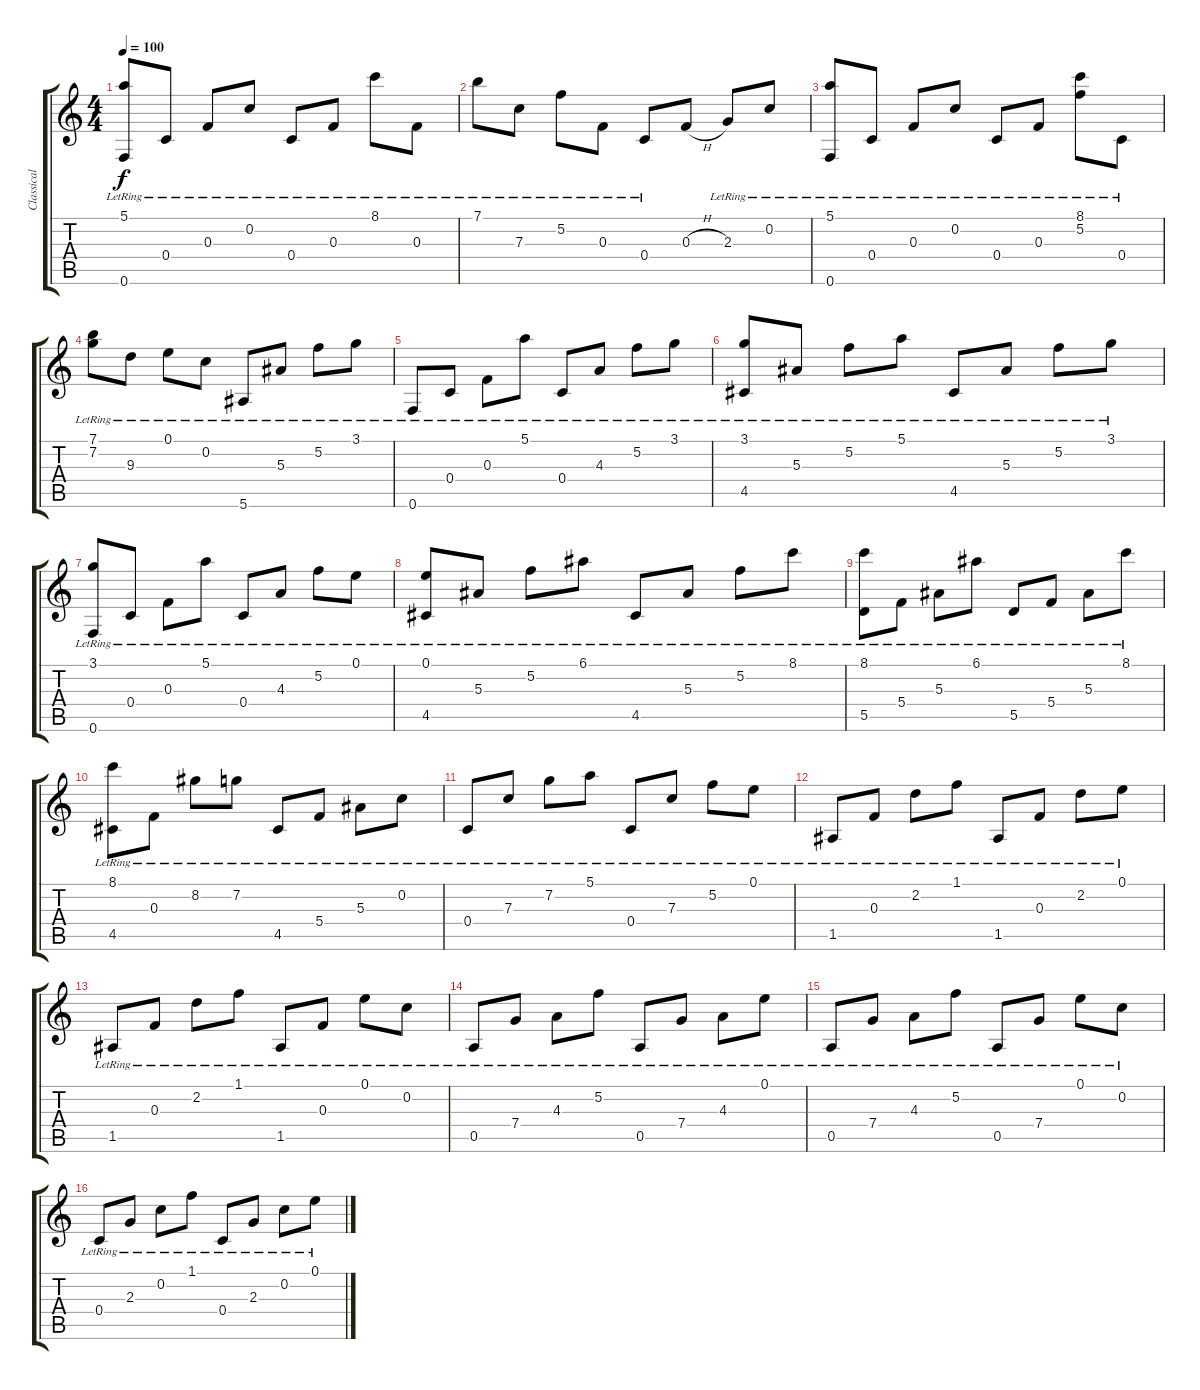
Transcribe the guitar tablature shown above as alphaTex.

\track ("Classical Guitar" "Classical ") {instrument acousticguitarsteel}
\staff {score tabs}
\tuning (E4 C4 F3 C3 A2 F2) {hide}
\ts (4 4)
\tempo 100
\clef g2
\ks c
(5.1{lr} 0.6{lr}).8{dy f} 0.4{lr}.8 0.3{lr}.8 0.2{lr}.8 0.4{lr}.8 0.3{lr}.8 8.1{lr}.8 0.3{lr}.8 |
7.1{lr}.8 7.3{lr}.8 5.2{lr}.8 0.3{lr}.8 0.4{lr}.8 0.3{h}.8 2.3{lr}.8 0.2{lr}.8 |
(5.1{lr} 0.6{lr}).8 0.4{lr}.8 0.3{lr}.8 0.2{lr}.8 0.4{lr}.8 0.3{lr}.8 (8.1{lr} 5.2{lr}).8 0.4{lr}.8 |
(7.1{lr} 7.2{lr}).8 9.3{lr}.8 0.1{lr}.8 0.2{lr}.8 5.6{lr}.8 5.3{lr}.8 5.2{lr}.8 3.1{lr}.8 |
0.6{lr}.8 0.4{lr}.8 0.3{lr}.8 5.1{lr}.8 0.4{lr}.8 4.3{lr}.8 5.2{lr}.8 3.1{lr}.8 |
(3.1{lr} 4.5{lr}).8 5.3{lr}.8 5.2{lr}.8 5.1{lr}.8 4.5{lr}.8 5.3{lr}.8 5.2{lr}.8 3.1{lr}.8 |
(3.1{lr} 0.6{lr}).8 0.4{lr}.8 0.3{lr}.8 5.1{lr}.8 0.4{lr}.8 4.3{lr}.8 5.2{lr}.8 0.1{lr}.8 |
(0.1{lr} 4.5{lr}).8 5.3{lr}.8 5.2{lr}.8 6.1{lr}.8 4.5{lr}.8 5.3{lr}.8 5.2{lr}.8 8.1{lr}.8 |
(8.1{lr} 5.5{lr}).8 5.4{lr}.8 5.3{lr}.8 6.1{lr}.8 5.5{lr}.8 5.4{lr}.8 5.3{lr}.8 8.1{lr}.8 |
(8.1{lr} 4.5{lr}).8 0.3{lr}.8 8.2{lr}.8 7.2{lr}.8 4.5{lr}.8 5.4{lr}.8 5.3{lr}.8 0.2{lr}.8 |
0.4{lr}.8 7.3{lr}.8 7.2{lr}.8 5.1{lr}.8 0.4{lr}.8 7.3{lr}.8 5.2{lr}.8 0.1{lr}.8 |
1.5{lr}.8 0.3{lr}.8 2.2{lr}.8 1.1{lr}.8 1.5{lr}.8 0.3{lr}.8 2.2{lr}.8 0.1{lr}.8 |
1.5{lr}.8 0.3{lr}.8 2.2{lr}.8 1.1{lr}.8 1.5{lr}.8 0.3{lr}.8 0.1{lr}.8 0.2{lr}.8 |
0.5{lr}.8 7.4{lr}.8 4.3{lr}.8 5.2{lr}.8 0.5{lr}.8 7.4{lr}.8 4.3{lr}.8 0.1{lr}.8 |
0.5{lr}.8 7.4{lr}.8 4.3{lr}.8 5.2{lr}.8 0.5{lr}.8 7.4{lr}.8 0.1{lr}.8 0.2{lr}.8 |
0.4{lr}.8 2.3{lr}.8 0.2{lr}.8 1.1{lr}.8 0.4{lr}.8 2.3{lr}.8 0.2{lr}.8 0.1{lr}.8
